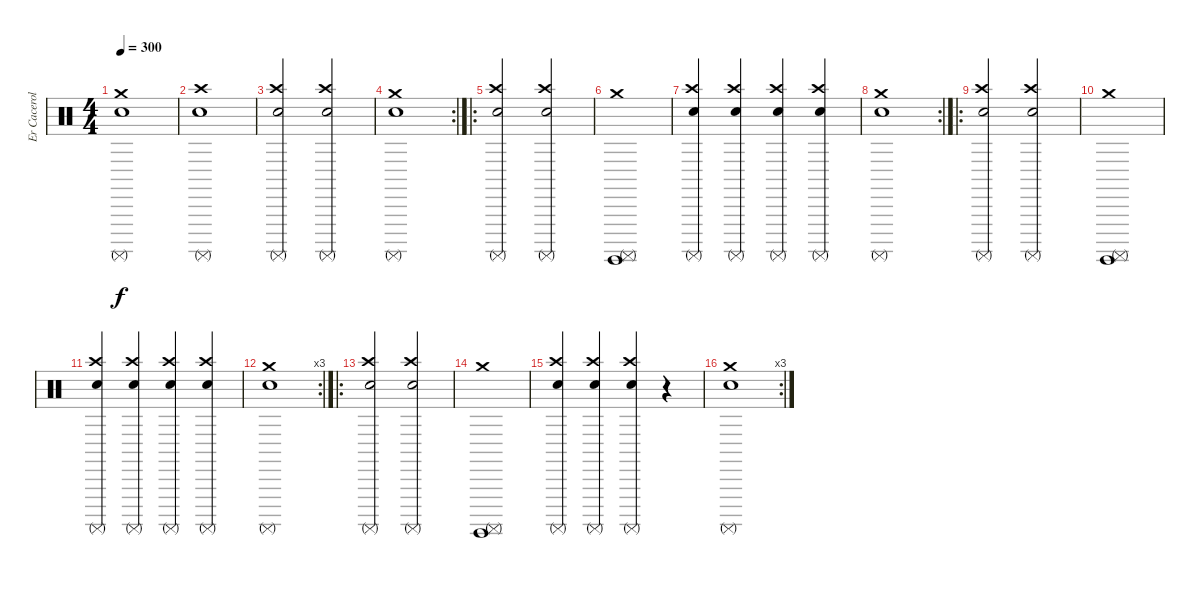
\track ("Er Cacerolas" "Er Cacerol") {instrument percussion}
\staff {score}
\articulation defaults
\ts (4 4)
\tempo 300
\clef neutral
\ks c
("Crash medium (hit)" "Surdo (mute)" "Electric Snare (hit)").1{dy f} |
("Crash high (hit)" "Electric Snare (hit)" "Surdo (mute)").1 |
("Crash high (hit)" "Electric Snare (hit)" "Surdo (mute)").2 ("Crash high (hit)" "Electric Snare (hit)" "Surdo (mute)").2 |
\rc 2
("Crash medium (hit)" "Surdo (mute)" "Electric Snare (hit)").1 |
\ro
("Crash high (hit)" "Surdo (mute)" "Electric Snare (hit)").2 ("Crash high (hit)" "Surdo (mute)" "Electric Snare (hit)").2 |
("Crash medium (hit)" "Surdo (hit)" "Surdo (mute)").1 |
("Crash high (hit)" "Surdo (mute)" "Electric Snare (hit)").4 ("Crash high (hit)" "Surdo (mute)" "Electric Snare (hit)").4 ("Crash high (hit)" "Surdo (mute)" "Electric Snare (hit)").4 ("Crash high (hit)" "Surdo (mute)" "Electric Snare (hit)").4 |
\rc 2
("Crash medium (hit)" "Electric Snare (hit)" "Surdo (mute)").1 |
\ro
("Crash high (hit)" "Surdo (mute)" "Electric Snare (hit)").2 ("Crash high (hit)" "Surdo (mute)" "Electric Snare (hit)").2 |
("Crash medium (hit)" "Surdo (hit)" "Surdo (mute)").1 |
("Crash high (hit)" "Surdo (mute)" "Electric Snare (hit)").4 ("Crash high (hit)" "Surdo (mute)" "Electric Snare (hit)").4 ("Crash high (hit)" "Surdo (mute)" "Electric Snare (hit)").4 ("Crash high (hit)" "Surdo (mute)" "Electric Snare (hit)").4 |
\rc 3
("Crash medium (hit)" "Electric Snare (hit)" "Surdo (mute)").1 |
\ro
("Crash high (hit)" "Surdo (mute)" "Electric Snare (hit)").2 ("Crash high (hit)" "Surdo (mute)" "Electric Snare (hit)").2 |
("Crash medium (hit)" "Surdo (hit)" "Surdo (mute)").1 |
("Crash high (hit)" "Surdo (mute)" "Electric Snare (hit)").4 ("Crash high (hit)" "Surdo (mute)" "Electric Snare (hit)").4 ("Crash high (hit)" "Surdo (mute)" "Electric Snare (hit)").4 r.4 |
\rc 3
("Crash medium (hit)" "Surdo (mute)" "Electric Snare (hit)").1
